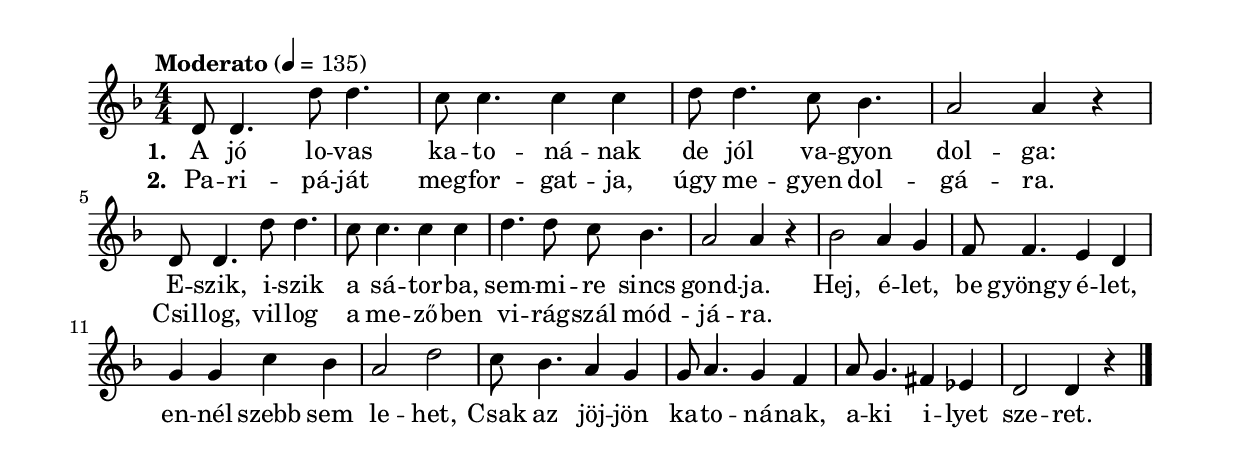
\paper {
  indent = 0\mm
  line-width = 180\mm
  oddHeaderMarkup = ""
  evenHeaderMarkup = ""
  oddFooterMarkup = ""
  evenFooterMarkup = ""
}

\score{
\relative c' {
\numericTimeSignature
\time 4/4
\key f \major
\tempo "Moderato" 4=135
d8 d4. d'8 d4. | c8 c4. c4 c | d8 d4. c8 bes4. | a2 a4 r \break
d,8 d4. d'8 d4. | c8 c4. c4 c | d4. d8 c8 bes4. | a2 a4 r
bes2 a4 g | f8 f4. e4 d | g g c bes | a2 d2 
c8 bes4. a4 g | g8 a4. g4 f | a8 g4. fis4 es | d2 d4 r\bar "|."
}\addlyrics {\set stanza = #"1. "
 A jó lo -- vas ka -- to -- ná -- nak de jól va -- gyon dol -- ga:
 E -- szik, i -- szik a sá -- tor -- ba, sem -- mi -- re sincs gond -- ja.
 Hej, é -- let, be gyöngy é -- let, en -- nél szebb sem le -- het,
 Csak az jöj -- jön ka -- to -- ná -- nak, a -- ki i -- lyet sze -- ret.
 }

\addlyrics {\set stanza = #"2. "
 Pa -- ri -- pá -- ját meg -- for -- gat -- ja, úgy me -- gyen dol -- gá -- ra.
 Csil -- log, vil -- log a me -- ző -- ben vi -- rág -- szál mód -- já -- ra.
 }


\midi { }
\layout { }
}

\version "2.17.4"